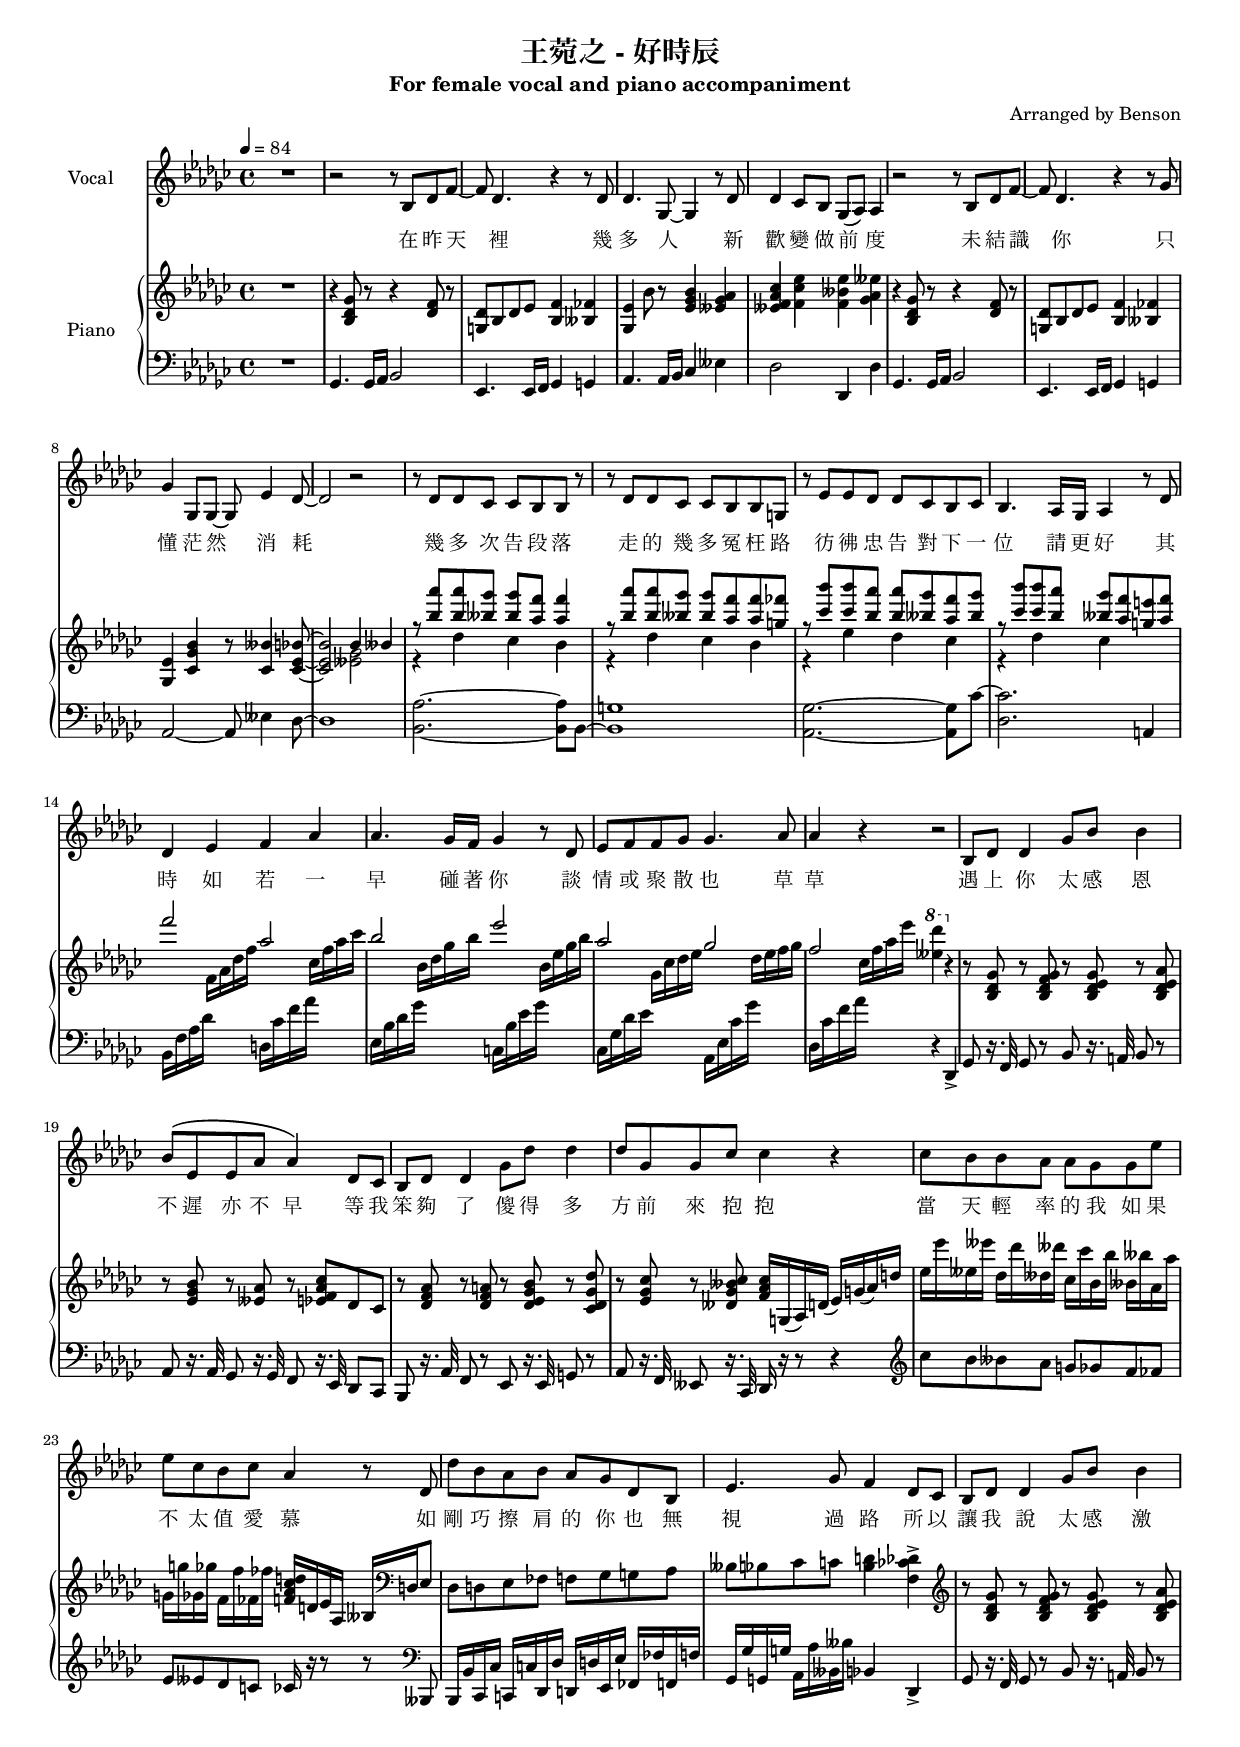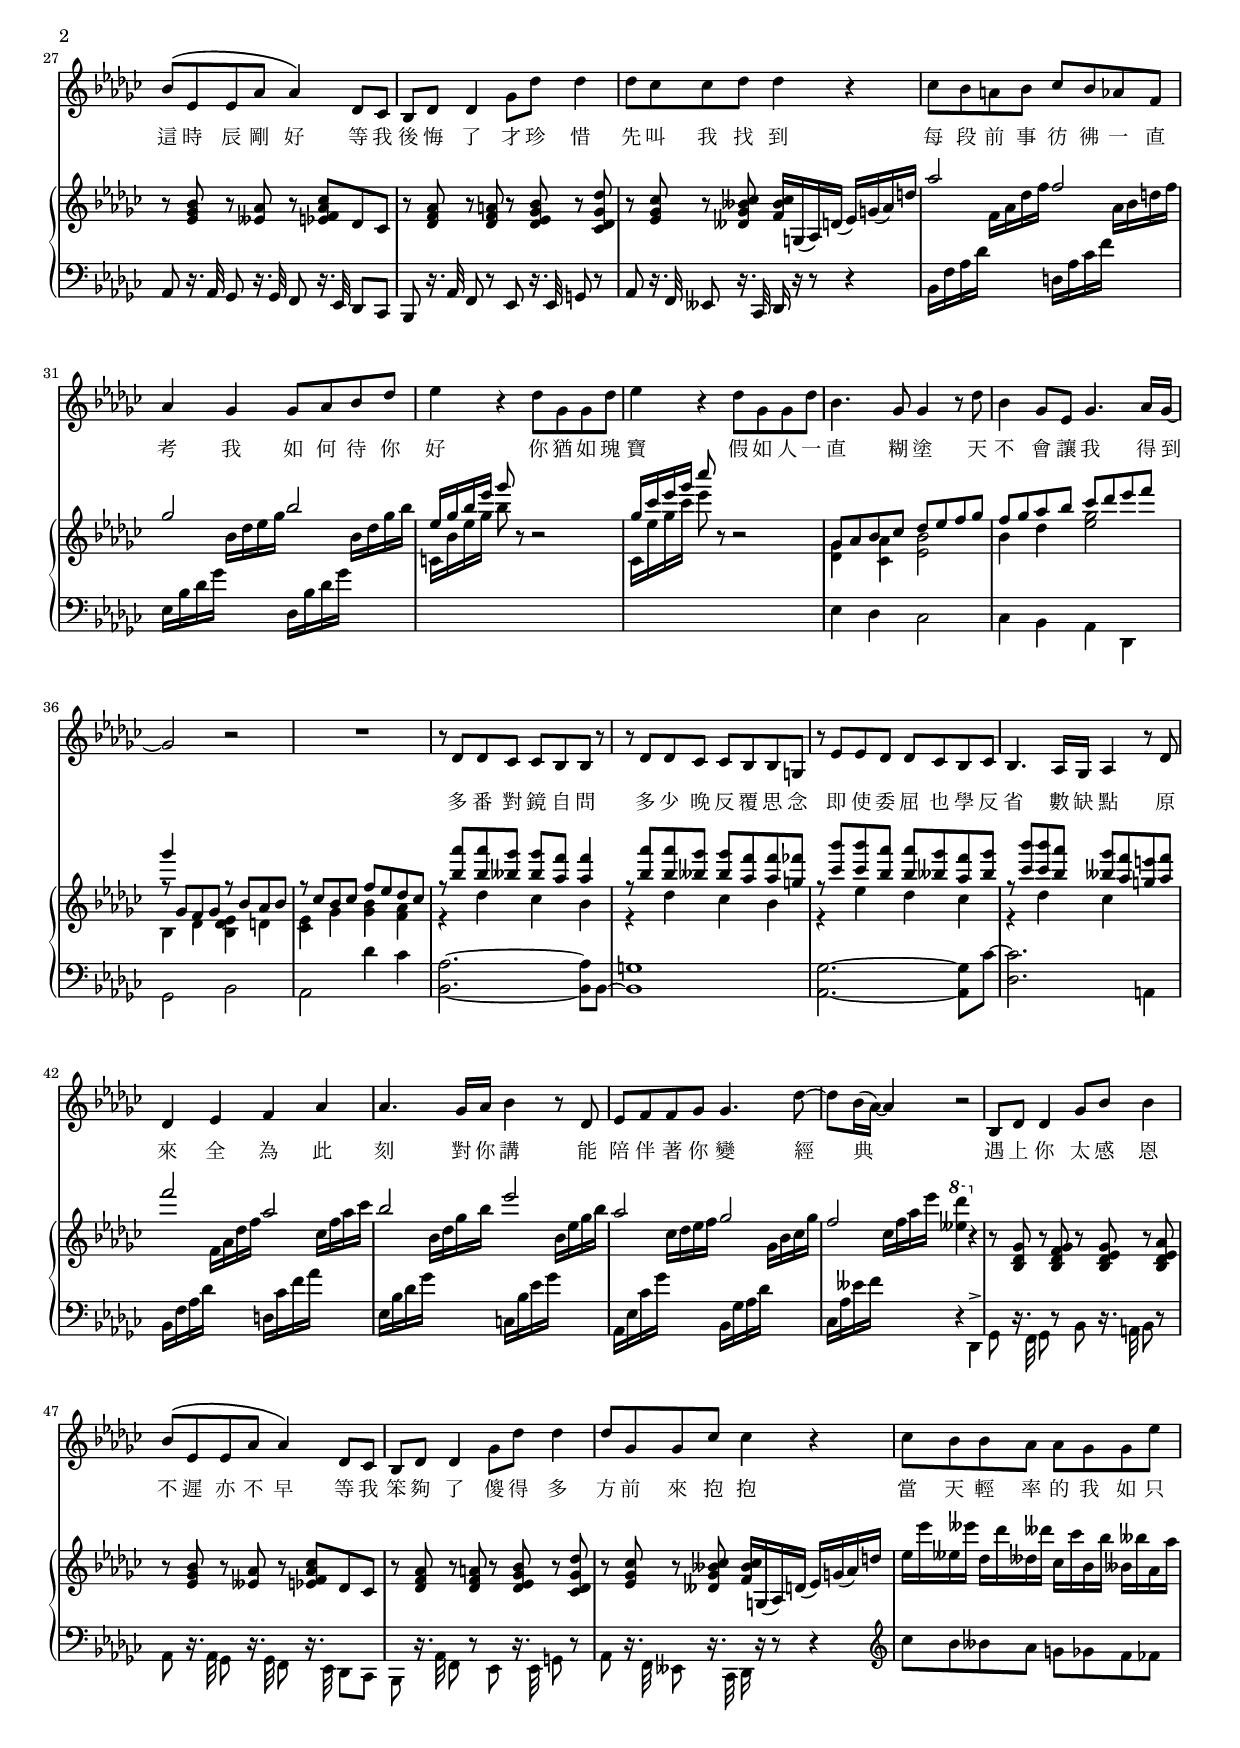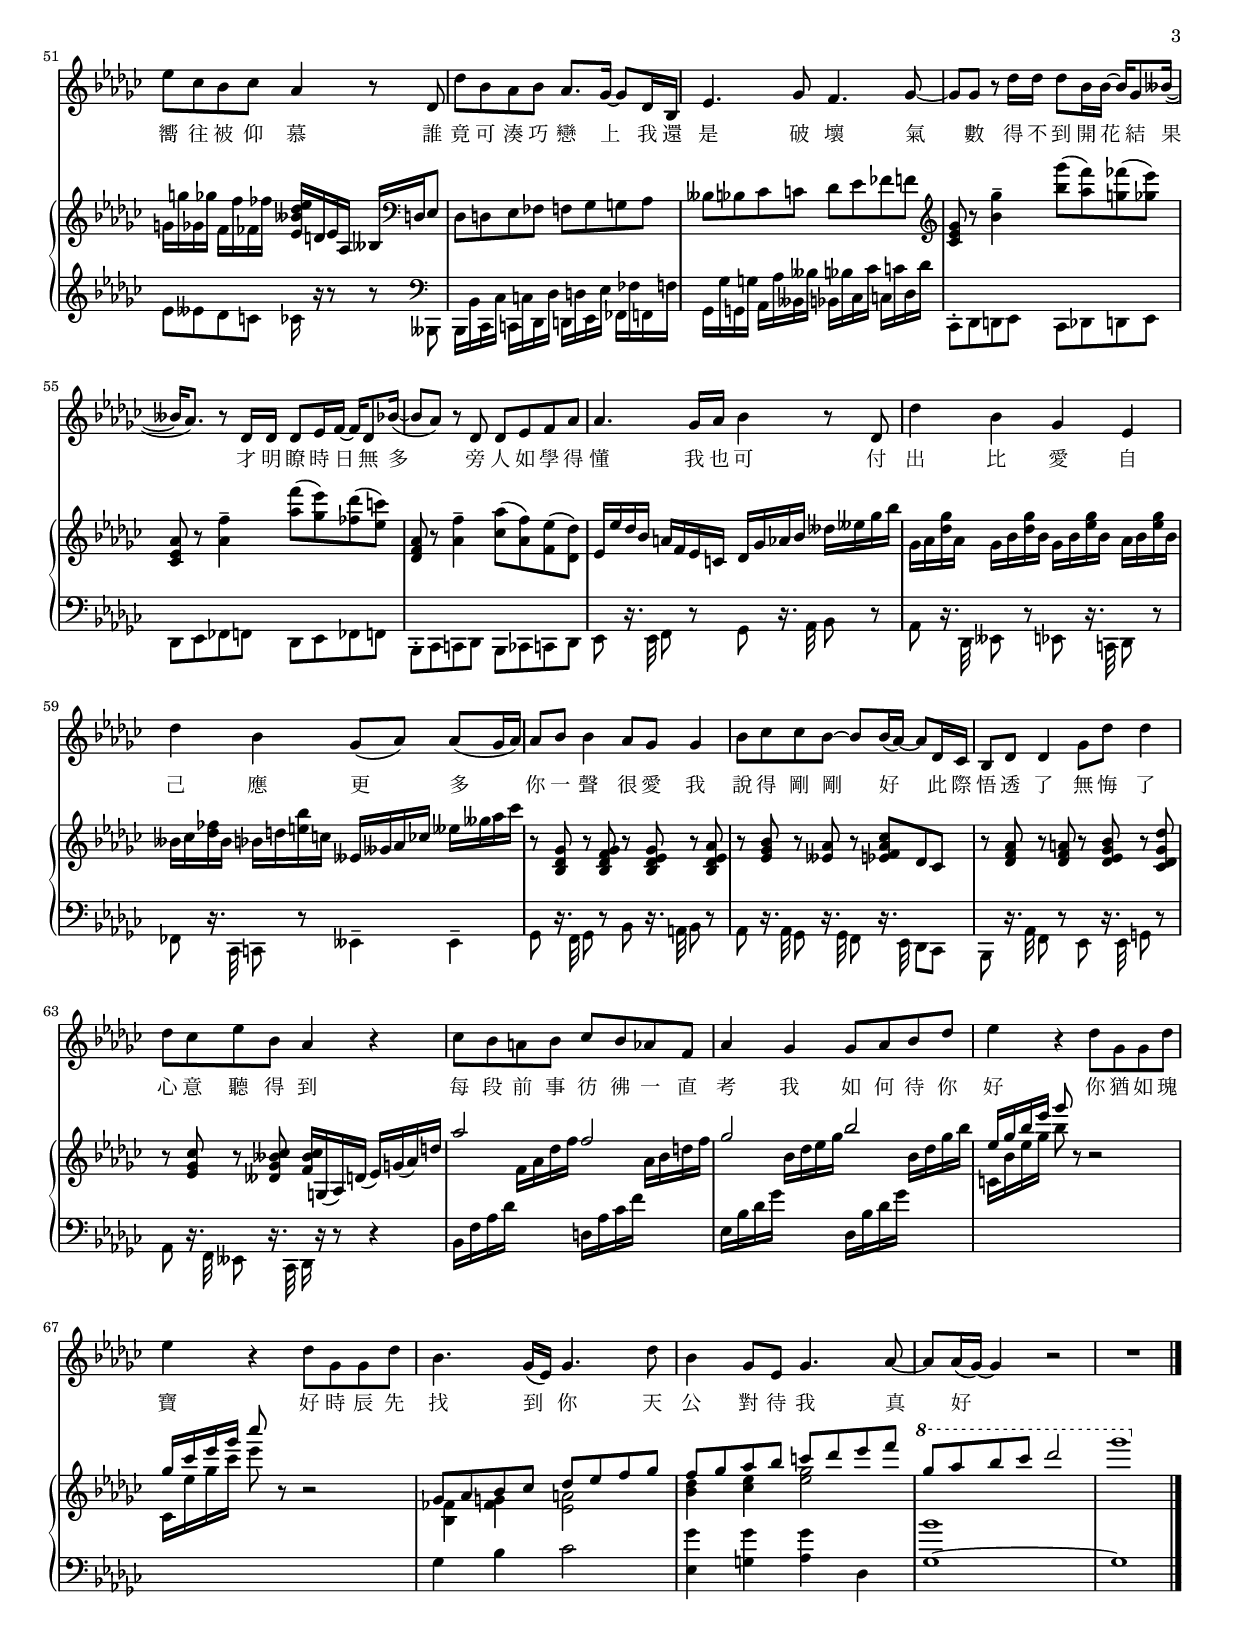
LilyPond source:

% ad lib
\version "2.18.2"
\include "articulate.ly"
#(set-global-staff-size 16)
% \tripletFeel 8 {

%%%%%%%%%%%%%%%%%%%%%%%%%%%%%%%%%%%%%%%%%%%%%%%%%%%%%%%%%%%%%%%%%%%%%%%%%%%%%%%%%%%%%%%%%%
%%  http://lsr.di.unimi.it/LSR/Item?id=445

%LSR by Jay Anderson.
%modyfied by Simon Albrecht on March 2014.
%=> http://lilypond.1069038.n5.nabble.com/LSR-445-error-td160662.html

#(define (octave-up m t)
 (let* ((octave (1- t))
      (new-note (ly:music-deep-copy m))
      (new-pitch (ly:make-pitch
        octave
        (ly:pitch-notename (ly:music-property m 'pitch))
        (ly:pitch-alteration (ly:music-property m 'pitch)))))
  (set! (ly:music-property new-note 'pitch) new-pitch)
  new-note))

#(define (octavize-chord elements t)
 (cond ((null? elements) elements)
     ((eq? (ly:music-property (car elements) 'name) 'NoteEvent)
       (cons (car elements)
             (cons (octave-up (car elements) t)
                   (octavize-chord (cdr elements) t))))
     (else (cons (car elements) (octavize-chord (cdr elements ) t)))))

#(define (octavize music t)
 (if (eq? (ly:music-property music 'name) 'EventChord)
       (ly:music-set-property! music 'elements (octavize-chord
(ly:music-property music 'elements) t)))
 music)

makeOctaves = #(define-music-function (parser location arg mus) (integer? ly:music?)
 (music-map (lambda (x) (octavize x arg)) (event-chord-wrap! mus)))
%%%%%%%%%%%%%%%%%%%%%%%%%%%%%%%%%%%%%%%%%%%%%%%%%%%%%%%%%%%%%%%%%%%%%%%%%%%%%%%%%%%%%%%%%%

cr = \change Staff = "right"
cl = \change Staff = "left"
rhMark = \markup { 
  \path #0.1 #'((moveto -1 0)(rlineto 0 -1.5)(rlineto 0.5 0))
}

\header {
  title = "王菀之 - 好時辰"
  subtitle = "For female vocal and piano accompaniment"
  arranger = "Arranged by Benson"
}

melody-intro = \relative c {
  R1
}

melody-verse-one = \relative c' {
  r2 r8 b d fis~ fis d4. r4 r8
  d d4. g,8~ g4 r8
  d'8 d4 c8 b g( a) a4
  r2 r8 b d fis~ fis d4. r4 r8
  g g4 g,8 g~ g e'4 d8~ d2 r2

  r8 d8 d c c b b r
  r8 d8 d c c b b gis
  r8 e' e d d c b c b4. a16 g a4 r8
  d8 d4 e fis a a4. g16 fis g4 r8
  d8 e fis fis g g4. a8 a4 r r2
}

melody-verse-two = \relative c' {
  r8 d8 d c c b b r
  r8 d8 d c c b b gis
  r8 e' e d d c b c b4. a16 g a4 r8
  d8 d4 e fis a a4. g16 a b4 r8
  d,8 e fis fis g g4. d'8~ d b16( a16~) a4 r2
}

melody-chorus-one = \relative c' {
  b8 d d4 g8 b b4
  b8\( e, e a a4\)
  d,8 c b d d4 g8 d' d4
  d8 g, g c c4 r
  c8 b b a a g g e' e c b c a4 r8
  d,8 d' b a b a g d b e4. g8 fis4

  d8 c b8 d d4 g8 b b4
  b8\( e, e a a4\)
  d,8 c b d d4 g8 d' d4
  d8 c c d d4 r
  c8 b ais b c b a fis
  a4 g g8 a b d e4 r4
  d8 g, g d' e4 r
  d8 g, g d' b4. g8 g4 r8
  d' b4 g8 e g4. a16 g~ g2 r2
}

melody-bridge-one = \relative c' {
}

melody-chorus-two = \relative c' {
  b8 d d4 g8 b b4
  b8\( e, e a a4\)
  d,8 c b d d4 g8 d' d4
  d8 g, g c c4 r
  c8 b b a a g g e' e c b c a4 r8
  d,8 d' b a b a8. g16~ g8 d16 b e4. g8 fis4. g8~
  g8 g r
}

melody-chorus-last = \relative c'' {
  a8 b b4 a8 g g4
  b8 c c b~ b b16( a)~ a8
  d,16 c b8 d d4 g8 d' d4
  d8 c e b a4 r
  c8 b ais b c b a fis a4 g g8 a b d e4 r
  d8 g, g d' e4 r
  d8 g, g d' b4. g16( e) g4.
  d'8 b4 g8 e g4. a8~ a8 a16( g)~ g4 r2
}

melody-episode = \relative c'' {
  d16 d d8 b16 b~ b g8 bes16~( bes a8.) r8
  d,16 d d8 e16 fis~ fis d8 b'16~( b8 a8) r8
  d,8 d e fis a a4. g16 a b4 r8
  d,8 d'4 b g e d' b g8( a) a8( g16 a)
}

melody-outro = \relative c {
  R1
}

melody = \relative c' {
  \phrasingSlurUp
	\key ges \major
	\time 4/4
  \tempo 4 = 84
  \transpose g ges {
    \melody-intro
    \melody-verse-one
    \melody-chorus-one
    R1
    \melody-verse-two
    \melody-chorus-two
    \melody-episode
    \melody-chorus-last
    \melody-outro
  }
  \bar "|."
}

upper-intro = \relative c''' {
  R1
}

lower-intro = \relative c' {
  R1
}

upper-verse-one = \relative c' {
  r4 <b d g>8 r r4 <d fis>8 r
  <gis, d'>8 b d e <fis b,>4 <f bes,>
  <e g,>4 b'8 r <e, g b>4 <ees g a>
  <ees fis a c>4 <fis c' e> <fis bes e> <g a ees'>
  r4 <b, d g>8 r r4 <d fis>8 r
  <gis, d'>8 b d e <fis b,>4 <f bes,>
  <e g,>4 <c g' b>4 r8 <c bes'>4 <c e b'>8~ q2 << { b'4 bes } \\ { <ees, g>2 } >>
}
lower-verse-one = \relative c {
  g4. g16 a b2
  e,4. e16 fis g4 gis
  a4. a16 b c4 ees
  d2 d,4 d'
  g,4. g16 a b2
  e,4. e16 fis g4 gis
  a2~ a8 ees'4 d8~ d1
}
upper-bridge-one = \relative c''' {
  << {
    r8 <b a'> q <bes g'> q <a fis'> q4
    r8 <b a'> q <bes g'> q <a fis'> q <gis f'>
    r8 <c b'> q <b a'> q <bes g'> <a fis'> <bes g'>
    r8 <c b'> q <b a'> <bes g'> <a fis'> <gis eis'> <a fis'>
  } \\ {
    r4 d, c b
    r4 d c b
    r4 e d c
    r4 d c
  } >>
  \stemUp fis'2 a, b e a, g fis2 \stemNeutral \ottava #1 <ees' d'>4 \ottava #0 r

}
lower-bridge-one = \relative c {
  <b a'>2.~ q8 b~
  <b gis'>1
  <a g'>2.~ q8 c'8~ <d, c'>2. ais4
  b16 fis' a d \cr fis a d fis \cl
  dis,,16 c' fis a \cr c fis a c \cl
  e,,,16 b' d g \cr b d g b \cl
  cis,,,16 b' e g \cr b e g b \cl
  c,,, g' d' e \cr g c d e \cl
  a,,, e' c' g' \cr d' e fis g \cl
  d,, c' fis a \cr c fis a e' \cl
  r4 d,,,,4->
}


upper-verse-two = \relative c''' {
  << {
    r8 <b a'> q <bes g'> q <a fis'> q4
    r8 <b a'> q <bes g'> q <a fis'> q <gis f'>
    r8 <c b'> q <b a'> q <bes g'> <a fis'> <bes g'>
    r8 <c b'> q <b a'> <bes g'> <a fis'> <gis eis'> <a fis'>
  } \\ {
    r4 d, c b
    r4 d c b
    r4 e d c
    r4 d c
  } >>
  \stemUp fis'2 a, b e a, g fis2 \stemNeutral \ottava #1 <ees' d'>4 \ottava #0 r
}

lower-verse-two = \relative c {
  <b a'>2.~ q8 b~
  <b gis'>1
  <a g'>2.~ q8 c'8~ <d, c'>2. ais4
  b16 fis' a d \cr fis a d fis \cl
  dis,,16 c' fis a \cr c fis a c \cl
  e,,,16 b' d g \cr b d g b \cl
  cis,,,16 b' e g \cr b e g b \cl
  a,,, e' c' g' \cr c d e fis \cl
  b,,, g' a d \cr g b c g' \cl
  c,,, a' ees' fis \cr c' fis a e' \cl
  r4 d,,,,4->
}

upper-chorus-one = \relative c' {
  r8 <b d g> r <b d fis g>
  r8 <b d e g> r <b d e a>
  r8 <e g b> r <ees a>
  r8 <e fis a c> d c
  r8 <d fis a> r <d fis ais>
  r8 <d e g b> r <c d g d'>
  r8 <e g c> r <des g bes c>
  <fis a c>16 gis,( a) dis( e) gis( a) dis
  e16 e' ees, ees' d, d' des, des' c, c' b, b' bes, bes' a, a' gis, gis' g, g' fis, fis' f, f'
  <fis, a c dis> dis e a, bes \clef bass dis, e8
  d8 dis e f fis g gis a bes b c cis
  <b dis>4 <fis c' d>->

  \clef treble
  r8 <b d g> r <b d fis g>
  r8 <b d e g> r <b d e a>
  r8 <e g b> r <ees a>
  r8 <e fis a c> d c
  r8 <d fis a> r <d fis ais>
  r8 <d e g b> r <c d g d'>
  r8 <e g c> r <des g bes c>
  <fis bes c>16 gis,( a) dis( e) gis( a) dis

  \stemUp
  a'2 fis g b
  e,16 g b e g8 s s2
  g,16 c e g c8 s s2
  << {
    g,,8 a b c d e fis g
    fis g a b c d e fis
    g4
  } \\ {
    <d,, g>4 <c a'> <e b'>2
    b'4 d4 <e g>2

    b,4 d <b d e> dis
    <c e>4 g' <g b> <fis a>
  } \\ {
    s1 s1
    f'8\rest g, fis g r8 b a b
    r8 c b c fis e d c
  } >>
}

lower-chorus-one = \relative c {
  g8 r16. fis32 g8 r
  b8 r16. ais32 b8 r
  a8 r16. a32 g8 r16. g32
  fis8 r16. e32 d8 c
  b8 r16. a'32 fis8 r
  e8 r16. e32 gis8 r
  a8 r16. fis32 ees8 r16. c32
  d16 r16 r8 r4
  \clef treble
  c'''8 b bes a gis g fis f e ees d cis
  c16 r16 r8 r8
  \clef bass bes,,
  b16 b' c, c' cis, cis' d, d' dis, dis' e, e' f, f' fis, fis' g, g' gis, gis' a, a' bes, bes'
  b,4 d,->

  g8 r16. fis32 g8 r
  b8 r16. ais32 b8 r
  a8 r16. a32 g8 r16. g32
  fis8 r16. e32 d8 c
  b8 r16. a'32 fis8 r
  e8 r16. e32 gis8 r
  a8 r16. fis32 ees8 r16. c32
  d16 r16 r8 r4

  b'16 fis' a d \cr fis a d fis \cl
  dis,, a' c fis \cr a b dis fis \cl
  e,, b' d g \cr b d e g \cl
  d,, b' d g \cr b d g b
  \stemDown
  cis,,16 b' e g b8 r r2
  c,,16 e' g c e8 r r2
  \cl
  e,,,4 d c2
  c4 b a d,
  g2 b a d'4 c
}

upper-chorus-two = \relative c' {
  r8 <b d g> r <b d fis g>
  r8 <b d e g> r <b d e a>
  r8 <e g b> r <ees a>
  r8 <e fis a c> d c
  r8 <d fis a> r <d fis ais>
  r8 <d e g b> r <c d g d'>
  r8 <e g c> r <des g bes c>
  <fis bes c>16 gis,( a) dis( e) gis( a) dis
  e16 e' ees, ees' d, d' des, des' c, c' b, b' bes, bes' a, a' gis, gis' g, g' fis, fis' f, f'
  <e, bes' d e> dis e a, bes \clef bass dis, e8
  d8 dis e f fis g gis a bes b c cis d e f fis
}

lower-chorus-two = \relative c {
  g8 r16. fis32 g8 r
  b8 r16. ais32 b8 r
  a8 r16. a32 g8 r16. g32
  fis8 r16. e32 d8 c
  b8 r16. a'32 fis8 r
  e8 r16. e32 gis8 r
  a8 r16. fis32 ees8 r16. c32
  d16 r16 r8 r4
  \clef treble
  c'''8 b bes a gis g fis f e ees d cis
  c16 r16 r8 r8
  \clef bass bes,,
  b16 b' c, c' cis, cis' d, d' dis, dis' e, e' f, f' fis, fis' g, g' gis, gis' a, a' bes, bes'
  b, b' c, c' cis, cis' d, d'
}

upper-episode = \relative c' {
  \clef treble
  <c e g>8 r <b' g'>4-- <b' g'>8( <a fis'>) <gis f'>( <g e'>)
  <c,, e a>8 r <a' fis'>4-- <a' fis'>8( <g e'>) <f d'>( <e cis'>)
  <d, fis a>8 r <a' fis'>4-- <c a'>8( <a fis'>) <fis e'>( <d d'>)
  e16 e' d b ais fis e cis
  d g a b des ees g b
  g, a <d g> a g b <d g> b
  g b <e g> b a b <e g> b
  bes c <d f> bes b dis <eis b'> cis
  ees, ges a c ees ges a c
}

lower-episode = \relative c, {
  c8-. d dis e c d dis e
  d e f fis d e f fis
  b,8-. c cis d b c cis d
  e8 r16. e32 fis8 r
  g8 r16. a32 b8 r

  a8 r16. d,32 ees8 r
  e8 r16. cis32 d8 r
  f8 r16. c32 cis8 r
  ees4-- ees--
}

upper-chorus-last = \relative c' {
  r8 <b d g> r <b d fis g>
  r8 <b d e g> r <b d e a>
  r8 <e g b> r <ees a>
  r8 <e fis a c> d c
  r8 <d fis a> r <d fis ais>
  r8 <d e g b> r <c d g d'>
  r8 <e g c> r <des g bes c>
  <fis bes c>16 gis,( a) dis( e) gis( a) dis

  \stemUp
  a'2 fis g b
  e,16 g b e g8 s s2
  g,16 c e g c8 s s2
  << {
    g,,8 a b c d e fis g
    fis g a b cis d e fis
  } \\ {
    <b,,, f'>4 <f' gis> <e ais>2
    <b' d>4 <c e>4 <e g>2
  } >>
  \ottava #1
  g'8 a b c d2 g1
  \ottava #0
}

lower-chorus-last = \relative c {
  g8 r16. fis32 g8 r
  b8 r16. ais32 b8 r
  a8 r16. a32 g8 r16. g32
  fis8 r16. e32 d8 c
  b8 r16. a'32 fis8 r
  e8 r16. e32 gis8 r
  a8 r16. fis32 ees8 r16. c32
  d16 r16 r8 r4

  b'16 fis' a d \cr fis a d fis \cl
  dis,, a' c fis \cr a b dis fis \cl
  e,, b' d g \cr b d e g \cl
  d,, b' d g \cr b d g b
  \stemDown
  cis,,16 b' e g b8 r r2
  c,,16 e' g c e8 r r2
  \cl
  g,,,4 b c2
  <e, g'>4 <gis g'> <a g'> d, <g b'>1~
  g1
}

upper-outro = \relative c''' {
}

lower-outro = \relative c {
}

upper = \relative c' {
  \clef treble
  \tempo 4 = 84
  \time 4/4
  \key ges \major
  \transpose g ges {
    \upper-intro
    \upper-verse-one
    \upper-bridge-one
    \upper-chorus-one
    \upper-verse-two
    \upper-chorus-two
    \upper-episode
    \upper-chorus-last
    \upper-outro
  }
  \bar "|."
}

lower = \relative c {
  \clef bass
  \time 4/4
  \key ges \major
  \transpose g ges {
    \lower-intro
    \lower-verse-one
    \lower-bridge-one
    \lower-chorus-one
    \lower-verse-two
    \lower-chorus-two
    \lower-episode
    \lower-chorus-last
    \lower-outro
  }
  \bar "|."
}

pedals = {
  % verse one
  s2..
}

dynamics = {
}

lyricsmain = \lyricmode {
  在 昨 天 裡 幾 多 人 新 歡 變 做 前 度
  未 結 識 你 只 懂 茫 然 消 耗

  幾 多 次 告 段 落 走 的 幾 多 冤 枉 路
  彷 彿 忠 告 對 下 一 位 請 更 好
  其 時 如 若 一 早 碰 著 你
  談 情 或 聚 散 也 草 草

  遇 上 你 太 感 恩 不 遲 亦 不 早
  等 我 笨 夠 了 傻 得 多 方 前 來 抱 抱
  當 天 輕 率 的 我 如 果 不 太 值 愛 慕
  如 剛 巧 擦 肩 的 你 也 無 視 過 路

  所 以 讓 我 說 太 感 激 這 時 辰 剛 好
  等 我 後 悔 了 才 珍 惜 先 叫 我 找 到
  每 段 前 事 彷 彿 一 直 考 我
  如 何 待 你 好 你 猶 如 瑰 寶
  假 如 人 一 直 糊 塗
  天 不 會 讓 我 得 到

  多 番 對 鏡 自 問 多 少 晚 反 覆 思 念
  即 使 委 屈 也 學 反 省 數 缺 點
  原 來 全 為 此 刻 對 你 講
  能 陪 伴 著 你 變 經 典

  遇 上 你 太 感 恩 不 遲 亦 不 早
  等 我 笨 夠 了 傻 得 多 方 前 來 抱 抱
  當 天 輕 率 的 我 如 只 嚮 往 被 仰 慕
  誰 竟 可 湊 巧 戀 上 我 還 是 破 壞 氣 數

  得 不 到 開 花 結 果 才 明 瞭 時 日 無 多
  旁 人 如 學 得 懂 我 也 可
  付 出 比 愛 自 己 應 更 多

  你 一 聲 很 愛 我 說 得 剛 剛 好
  此 際 悟 透 了 無 悔 了 心 意 聽 得 到

  每 段 前 事 彷 彿 一 直 考 我
  如 何 待 你 好 你 猶 如 瑰 寶
  好 時 辰 先 找 到 你
  天 公 對 待 我 真 好
}

\paper {
  page-breaking = #ly:page-turn-breaking
}
\score {
  <<
    \new Staff = "melodystaff" <<
      \set Staff.instrumentName = #"Vocal"
      \new Voice = "melody" {
        \melody
      }
      \context Lyrics = "lyrics" { \lyricsto "melody" { \lyricsmain } }
    >>
    \new PianoStaff <<
      \set PianoStaff.instrumentName = #"Piano"
      \new Staff = "right" {
        \upper
        % \articulate << \upper \pedals >>
      }
      \new Dynamics = "Dynamics_pf" \dynamics
      \new Staff = "left" {
        \lower
        % \articulate << \lower \pedals >>
      }
    >>
  >>
  \layout {
    \context {
      % add the RemoveEmptyStaffContext that erases rest-only staves
      \Staff \RemoveEmptyStaves
    }
    \context {
      % add the RemoveEmptyStaffContext that erases rest-only staves
      % \Dynamics \RemoveEmptyStaves
    }
    \context {
      \Score
      % Remove all-rest staves also in the first system
      \override VerticalAxisGroup.remove-first = ##t
      % If only one non-empty staff in a system exists, still print the starting bar
      \override SystemStartBar.collapse-height = #1
    }
    \context {
      \ChordNames
      \override ChordName #'font-size = #-3
    }
  }
}

\score {
  <<
    \new Staff = "melodystaff" <<
      \set Staff.midiInstrument = #"electric guitar (clean)"
      \set Staff.instrumentName = #"Vocal"
      \set Staff.midiMinimumVolume = #0.6
      \set Staff.midiMaximumVolume = #0.7
      \new Voice = "melody" {
        \melody
      }
      \context Lyrics = "lyrics" { \lyricsto "melody" { \lyricsmain } }
    >>
    \new PianoStaff <<
      \set PianoStaff.instrumentName = #"Piano"
      \new Staff = "right" {
        \set Staff.midiInstrument = #"acoustic grand"
        \set Staff.midiMinimumVolume = #0.6
        \set Staff.midiMaximumVolume = #0.7
        % \upper
        \articulate << \upper \pedals >>
      }
      \new Dynamics = "Dynamics_pf" \dynamics
      \new Staff = "left" {
        \set Staff.midiInstrument = #"acoustic grand"
        \set Staff.midiMinimumVolume = #0.6
        \set Staff.midiMaximumVolume = #0.7
        % \lower
        \articulate << \lower \pedals >>
      }
    >>
  >>
  \midi {
    \context {
      \ChordNameVoice \remove Note_performer
    }
  }
}

\book {
\bookOutputSuffix "no-vocal"
\score {
  <<
    \new PianoStaff <<
      \set PianoStaff.instrumentName = #"Piano"
      \new Staff = "right" {
        \set Staff.midiInstrument = #"acoustic grand"
        \set Staff.midiMinimumVolume = #0.3
        \set Staff.midiMaximumVolume = #0.7
        \articulate << \upper \pedals >>
      }
      \new Dynamics = "Dynamics_pf" \dynamics
      \new Staff = "left" {
        \set Staff.midiInstrument = #"acoustic grand"
        \set Staff.midiMinimumVolume = #0.3
        \set Staff.midiMaximumVolume = #0.7
        \articulate << \lower \pedals >>
      }
    >>
  >>
  \midi {
    \context {
      \ChordNameVoice \remove Note_performer
    }
  }
}
}
